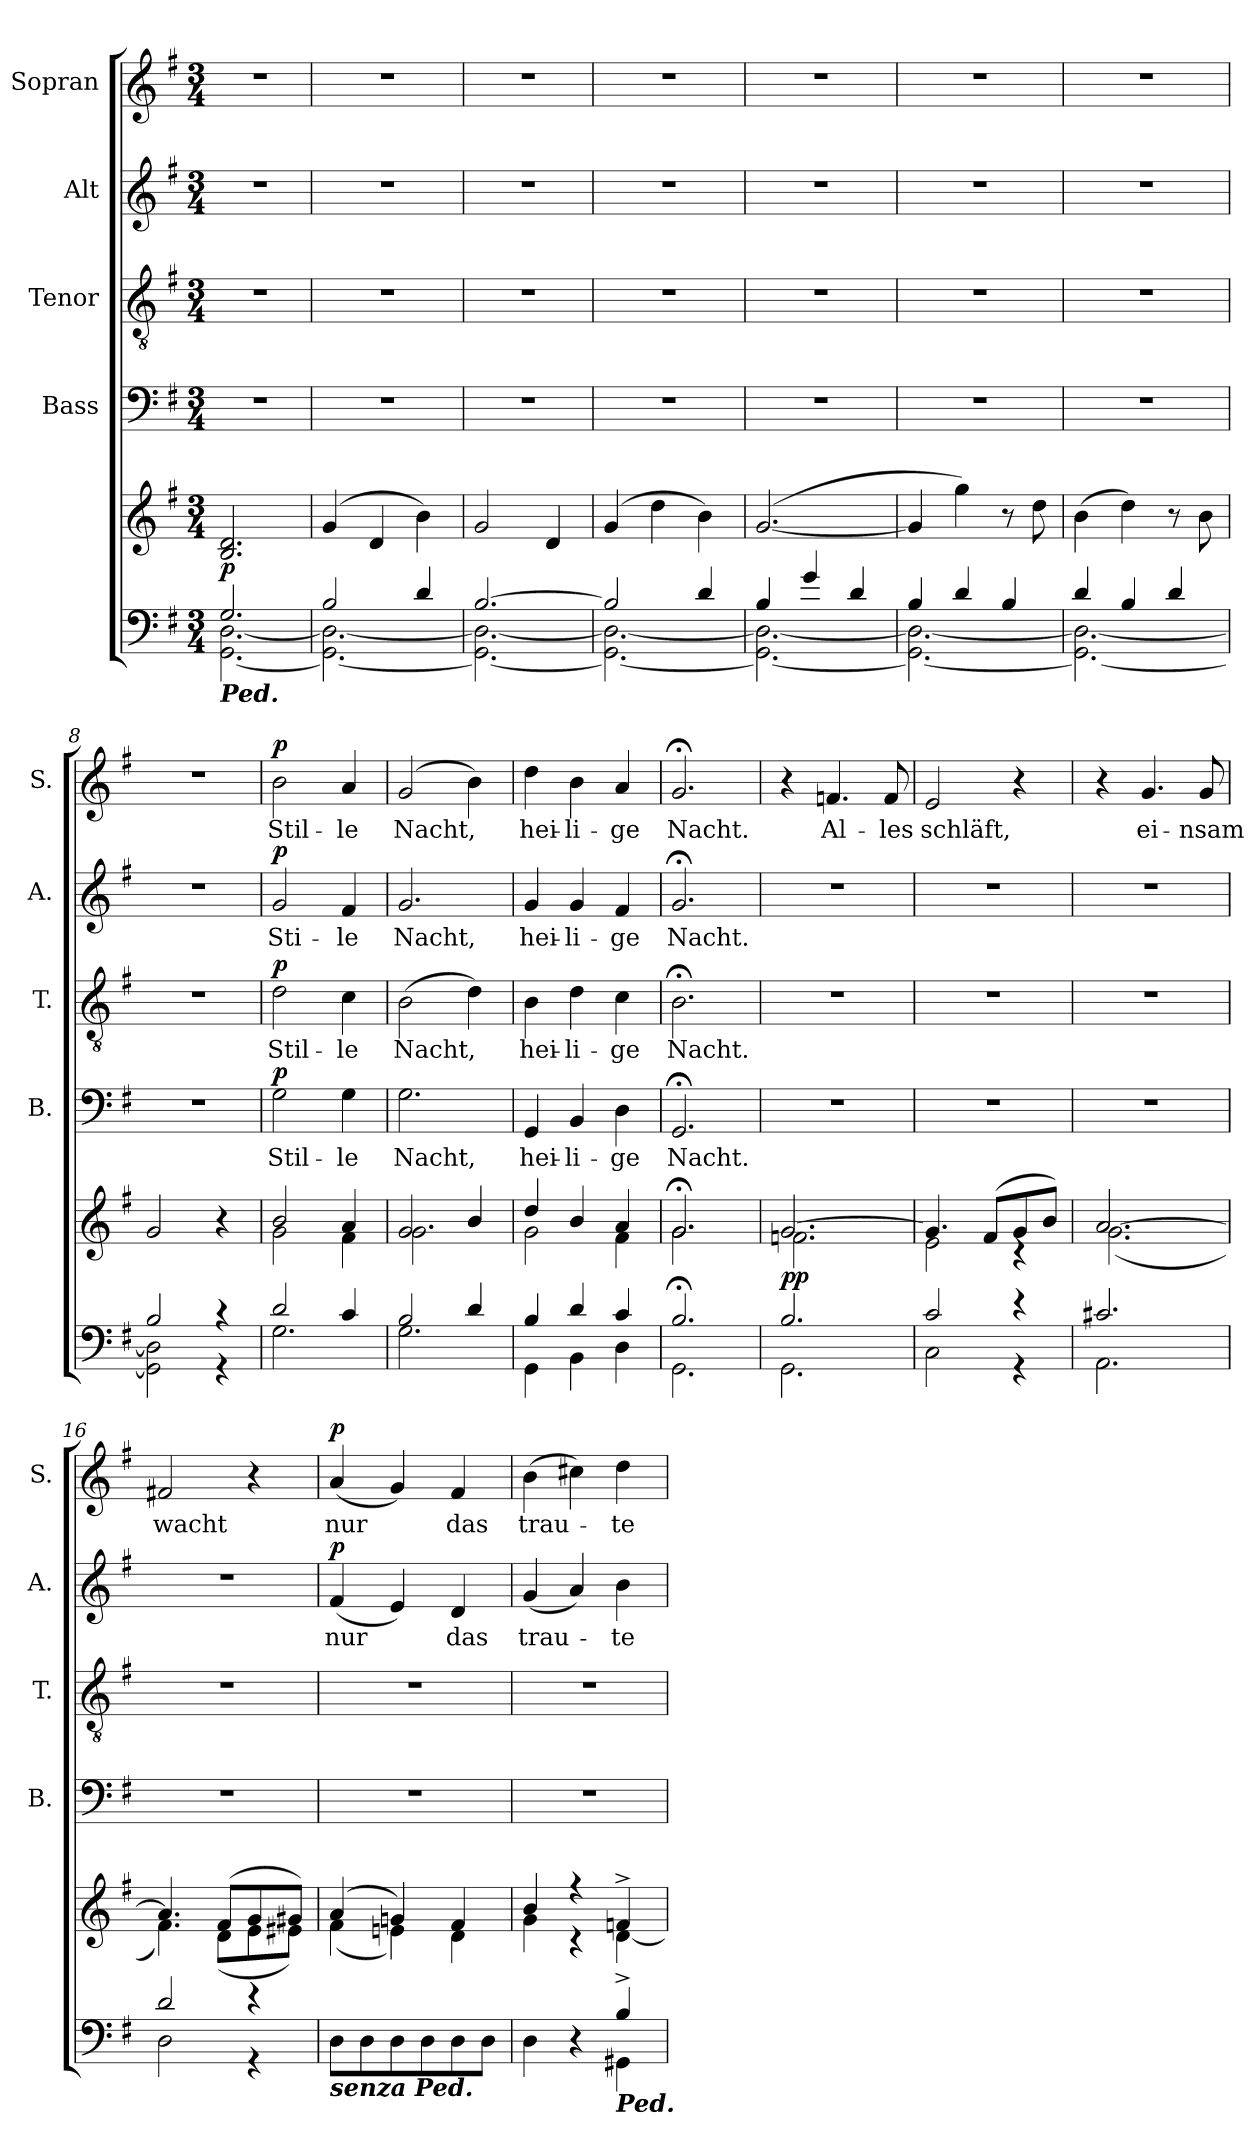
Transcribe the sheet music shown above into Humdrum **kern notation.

**kern	**kern	**dynam	**kern	**text	**dynam	**kern	**text	**dynam	**kern	**text	**dynam	**kern	**text	**dynam
*part5	*part5	*part5	*part4	*part4	*part4	*part3	*part3	*part3	*part2	*part2	*part2	*part1	*part1	*part1
*staff6	*staff5	*staff5/6	*staff4	*staff4	*staff4	*staff3	*staff3	*staff3	*staff2	*staff2	*staff2	*staff1	*staff1	*staff1
*	*	*	*I"Bass	*	*	*I"Tenor	*	*	*I"Alt	*	*	*I"Sopran	*	*
*	*	*	*I'B.	*	*	*I'T.	*	*	*I'A.	*	*	*I'S.	*	*
*clefF4	*clefG2	*	*clefF4	*	*	*clefGv2	*	*	*clefG2	*	*	*clefG2	*	*
*k[f#]	*k[f#]	*	*k[f#]	*	*	*k[f#]	*	*	*k[f#]	*	*	*k[f#]	*	*
*G:	*G:	*	*G:	*	*	*G:	*	*	*G:	*	*	*G:	*	*
*M3/4	*M3/4	*	*M3/4	*	*	*M3/4	*	*	*M3/4	*	*	*M3/4	*	*
=1	=1	=1	=1	=1	=1	=1	=1	=1	=1	=1	=1	=1	=1	=1
*^	*	*	*	*	*	*	*	*	*	*	*	*	*	*
!LO:TX:b:Bi:t=Ped.	!	!	!	!	!	!	!	!	!	!	!	!	!	!	!
!	!	!	!LO:DY:b	!	!	!	!	!	!	!	!	!	!	!	!
2.G/	[<2.GG\ [<2.D\	2.B/ 2.d/	p	2.r	.	.	2.r	.	.	2.r	.	.	2.r	.	.
=2	=2	=2	=2	=2	=2	=2	=2	=2	=2	=2	=2	=2	=2	=2	=2
2B/	2.GG\_ 2.D\_	(4g/	.	2.r	.	.	2.r	.	.	2.r	.	.	2.r	.	.
.	.	4d/	.	.	.	.	.	.	.	.	.	.	.	.	.
4d/	.	4b\)	.	.	.	.	.	.	.	.	.	.	.	.	.
=3	=3	=3	=3	=3	=3	=3	=3	=3	=3	=3	=3	=3	=3	=3	=3
[>2.B/	2.GG\_ 2.D\_	2g/	.	2.r	.	.	2.r	.	.	2.r	.	.	2.r	.	.
.	.	4d/	.	.	.	.	.	.	.	.	.	.	.	.	.
=4	=4	=4	=4	=4	=4	=4	=4	=4	=4	=4	=4	=4	=4	=4	=4
2B/]	2.GG\_ 2.D\_	(4g/	.	2.r	.	.	2.r	.	.	2.r	.	.	2.r	.	.
.	.	4dd\	.	.	.	.	.	.	.	.	.	.	.	.	.
4d/	.	4b\)	.	.	.	.	.	.	.	.	.	.	.	.	.
=5	=5	=5	=5	=5	=5	=5	=5	=5	=5	=5	=5	=5	=5	=5	=5
4B/	2.GG\_ 2.D\_	([2.g/	.	2.r	.	.	2.r	.	.	2.r	.	.	2.r	.	.
4g/	.	.	.	.	.	.	.	.	.	.	.	.	.	.	.
4d/	.	.	.	.	.	.	.	.	.	.	.	.	.	.	.
=6	=6	=6	=6	=6	=6	=6	=6	=6	=6	=6	=6	=6	=6	=6	=6
4B/	2.GG\_ 2.D\_	4g/]	.	2.r	.	.	2.r	.	.	2.r	.	.	2.r	.	.
4d/	.	4gg\)	.	.	.	.	.	.	.	.	.	.	.	.	.
4B/	.	8r	.	.	.	.	.	.	.	.	.	.	.	.	.
.	.	8dd\	.	.	.	.	.	.	.	.	.	.	.	.	.
=7	=7	=7	=7	=7	=7	=7	=7	=7	=7	=7	=7	=7	=7	=7	=7
4d/	2.GG\_ 2.D\_	(>4b\	.	2.r	.	.	2.r	.	.	2.r	.	.	2.r	.	.
4B/	.	4dd\)	.	.	.	.	.	.	.	.	.	.	.	.	.
4d/	.	8r	.	.	.	.	.	.	.	.	.	.	.	.	.
.	.	8b\	.	.	.	.	.	.	.	.	.	.	.	.	.
=8	=8	=8	=8	=8	=8	=8	=8	=8	=8	=8	=8	=8	=8	=8	=8
2B/	2GG\] 2D\]	2g/	.	2.r	.	.	2.r	.	.	2.r	.	.	2.r	.	.
4r	4r	4r	.	.	.	.	.	.	.	.	.	.	.	.	.
!!LO:LB:g=z
=9	=9	=9	=9	=9	=9	=9	=9	=9	=9	=9	=9	=9	=9	=9	=9
*	*	*^	*	*	*	*	*	*	*	*	*	*	*	*	*
!	!	!	!	!	!	!LO:LY:b	!LO:DY:a	!	!LO:LY:b	!LO:DY:a	!	!LO:LY:b	!LO:DY:a	!	!LO:LY:b	!LO:DY:a
2d/	2.G\	2b/	2g\	.	2G\	Stil-	p	2d\	Stil-	p	2g/	Sti-	p	2b\	Stil-	p
!	!	!	!	!	!	!LO:LY:b	!	!	!LO:LY:b	!	!	!LO:LY:b	!	!	!LO:LY:b	!
4c/	.	4a/	4f#\	.	4G\	-le	.	4c\	-le	.	4f#/	-le	.	4a/	-le	.
=10	=10	=10	=10	=10	=10	=10	=10	=10	=10	=10	=10	=10	=10	=10	=10	=10
!	!	!	!	!	!	!LO:LY:b	!	!	!LO:LY:b	!	!	!LO:LY:b	!	!	!LO:LY:b	!
2B/	2.G\	2g/	2.g\	.	2.G\	Nacht,	.	(>2B\	Nacht,	.	2.g/	Nacht,	.	(2g/	Nacht,	.
4d/	.	4b/	.	.	.	.	.	4d\)	.	.	.	.	.	4b\)	.	.
=11	=11	=11	=11	=11	=11	=11	=11	=11	=11	=11	=11	=11	=11	=11	=11	=11
!	!	!	!	!	!	!LO:LY:b	!	!	!LO:LY:b	!	!	!LO:LY:b	!	!	!LO:LY:b	!
4B/	4GG\	4dd/	2g\	.	4GG/	hei-	.	4B\	hei-	.	4g/	hei-	.	4dd\	hei-	.
!	!	!	!	!	!	!LO:LY:b	!	!	!LO:LY:b	!	!	!LO:LY:b	!	!	!LO:LY:b	!
4d/	4BB\	4b/	.	.	4BB/	-li-	.	4d\	-li-	.	4g/	-li-	.	4b\	-li-	.
!	!	!	!	!	!	!LO:LY:b	!	!	!LO:LY:b	!	!	!LO:LY:b	!	!	!LO:LY:b	!
4c/	4D\	4a/	4f#\	.	4D\	-ge	.	4c\	-ge	.	4f#/	-ge	.	4a/	-ge	.
=12	=12	=12	=12	=12	=12	=12	=12	=12	=12	=12	=12	=12	=12	=12	=12	=12
!	!	!	!	!	!	!LO:LY:b	!	!	!LO:LY:b	!	!	!LO:LY:b	!	!	!LO:LY:b	!
2.B;/	2.GG\	2.g;</	2.g\	.	2.GG;</	Nacht.	.	2.B;<\	Nacht.	.	2.g;</	Nacht.	.	2.g;</	Nacht.	.
=13	=13	=13	=13	=13	=13	=13	=13	=13	=13	=13	=13	=13	=13	=13	=13	=13
!	!	!	!	!LO:DY:b	!	!	!	!	!	!	!	!	!	!	!	!
2.B/	2.GG\	[>2.g/	2.fn\	pp	2.r	.	.	2.r	.	.	2.r	.	.	4r	.	.
!	!	!	!	!	!	!	!	!	!	!	!	!	!	!	!LO:LY:b	!
.	.	.	.	.	.	.	.	.	.	.	.	.	.	4.fn/	Al-	.
!	!	!	!	!	!	!	!	!	!	!	!	!	!	!	!LO:LY:b	!
.	.	.	.	.	.	.	.	.	.	.	.	.	.	8f/	-les	.
=14	=14	=14	=14	=14	=14	=14	=14	=14	=14	=14	=14	=14	=14	=14	=14	=14
!	!	!	!	!	!	!	!	!	!	!	!	!	!	!	!LO:LY:b	!
2c/	2C\	4.g/]	2e\	.	2.r	.	.	2.r	.	.	2.r	.	.	2e/	schläft,	.
.	.	(>8f#/L	.	.	.	.	.	.	.	.	.	.	.	.	.	.
4r	4r	8g/	4rB	.	.	.	.	.	.	.	.	.	.	4r	.	.
.	.	8b/J)	.	.	.	.	.	.	.	.	.	.	.	.	.	.
=15	=15	=15	=15	=15	=15	=15	=15	=15	=15	=15	=15	=15	=15	=15	=15	=15
2.c#X/	2.AA\	[>2.a/	(<2.g\	.	2.r	.	.	2.r	.	.	2.r	.	.	4r	.	.
!	!	!	!	!	!	!	!	!	!	!	!	!	!	!	!LO:LY:b	!
.	.	.	.	.	.	.	.	.	.	.	.	.	.	4.g/	ei-	.
!	!	!	!	!	!	!	!	!	!	!	!	!	!	!	!LO:LY:b	!
.	.	.	.	.	.	.	.	.	.	.	.	.	.	8g/	-nsam	.
=16	=16	=16	=16	=16	=16	=16	=16	=16	=16	=16	=16	=16	=16	=16	=16	=16
!	!	!	!	!	!	!	!	!	!	!	!	!	!	!	!LO:LY:b	!
2d/	2D\	4.a/]	4.f#\)	.	2.r	.	.	2.r	.	.	2.r	.	.	2f#X/	wacht	.
.	.	(>8f#/L	(<8d\L	.	.	.	.	.	.	.	.	.	.	.	.	.
4r	4r	8g/	8e\	.	.	.	.	.	.	.	.	.	.	4r	.	.
.	.	8g#X/J)	8e#X\J)	.	.	.	.	.	.	.	.	.	.	.	.	.
*v	*v	*	*	*	*	*	*	*	*	*	*	*	*	*	*	*
!!LO:PB:g=z
=17	=17	=17	=17	=17	=17	=17	=17	=17	=17	=17	=17	=17	=17	=17	=17
!LO:TX:b:Bi:t=senza Ped.	!	!	!	!	!	!	!	!	!	!	!	!	!	!	!
!	!	!	!	!	!	!	!	!	!	!	!LO:LY:b	!LO:DY:a	!	!LO:LY:b	!LO:DY:a
8D\L	(4a/	(<4f#\	.	2.r	.	.	2.r	.	.	(<4f#/	nur	p	(<4a/	nur	p
8D\	.	.	.	.	.	.	.	.	.	.	.	.	.	.	.
8D\	4gn/)	4en\)	.	.	.	.	.	.	.	4e/)	.	.	4g/)	.	.
8D\	.	.	.	.	.	.	.	.	.	.	.	.	.	.	.
!	!	!	!	!	!	!	!	!	!	!	!LO:LY:b	!	!	!LO:LY:b	!
8D\	4f#/	4d\	.	.	.	.	.	.	.	4d/	das	.	4f#/	das	.
8D\J	.	.	.	.	.	.	.	.	.	.	.	.	.	.	.
=18	=18	=18	=18	=18	=18	=18	=18	=18	=18	=18	=18	=18	=18	=18	=18
*^	*	*	*	*	*	*	*	*	*	*	*	*	*	*	*
!	!	!	!	!	!	!	!	!	!	!	!	!LO:LY:b	!	!	!LO:LY:b	!
4D\	2ryy	4b/	4g\	.	2.r	.	.	2.r	.	.	(<4g/	trau-	.	(>4b\	trau-	.
4r	.	4r	4r	.	.	.	.	.	.	.	4a/)	.	.	4cc#X\)	.	.
!LO:TX:b:Bi:t=Ped.	!	!	!	!	!	!	!	!	!	!	!	!	!	!	!	!
!	!	!	!	!	!	!	!	!	!	!	!	!LO:LY:b	!	!	!LO:LY:b	!
4B^>/	4GG#X\	4fn^>/	[<4d\	.	.	.	.	.	.	.	4b\	-te	.	4dd\	-te	.
*v	*v	*	*	*	*	*	*	*	*	*	*	*	*	*	*	*
*	*v	*v	*	*	*	*	*	*	*	*	*	*	*	*	*
=	=	=	=	=	=	=	=	=	=	=	=	=	=	=
*-	*-	*-	*-	*-	*-	*-	*-	*-	*-	*-	*-	*-	*-	*-
